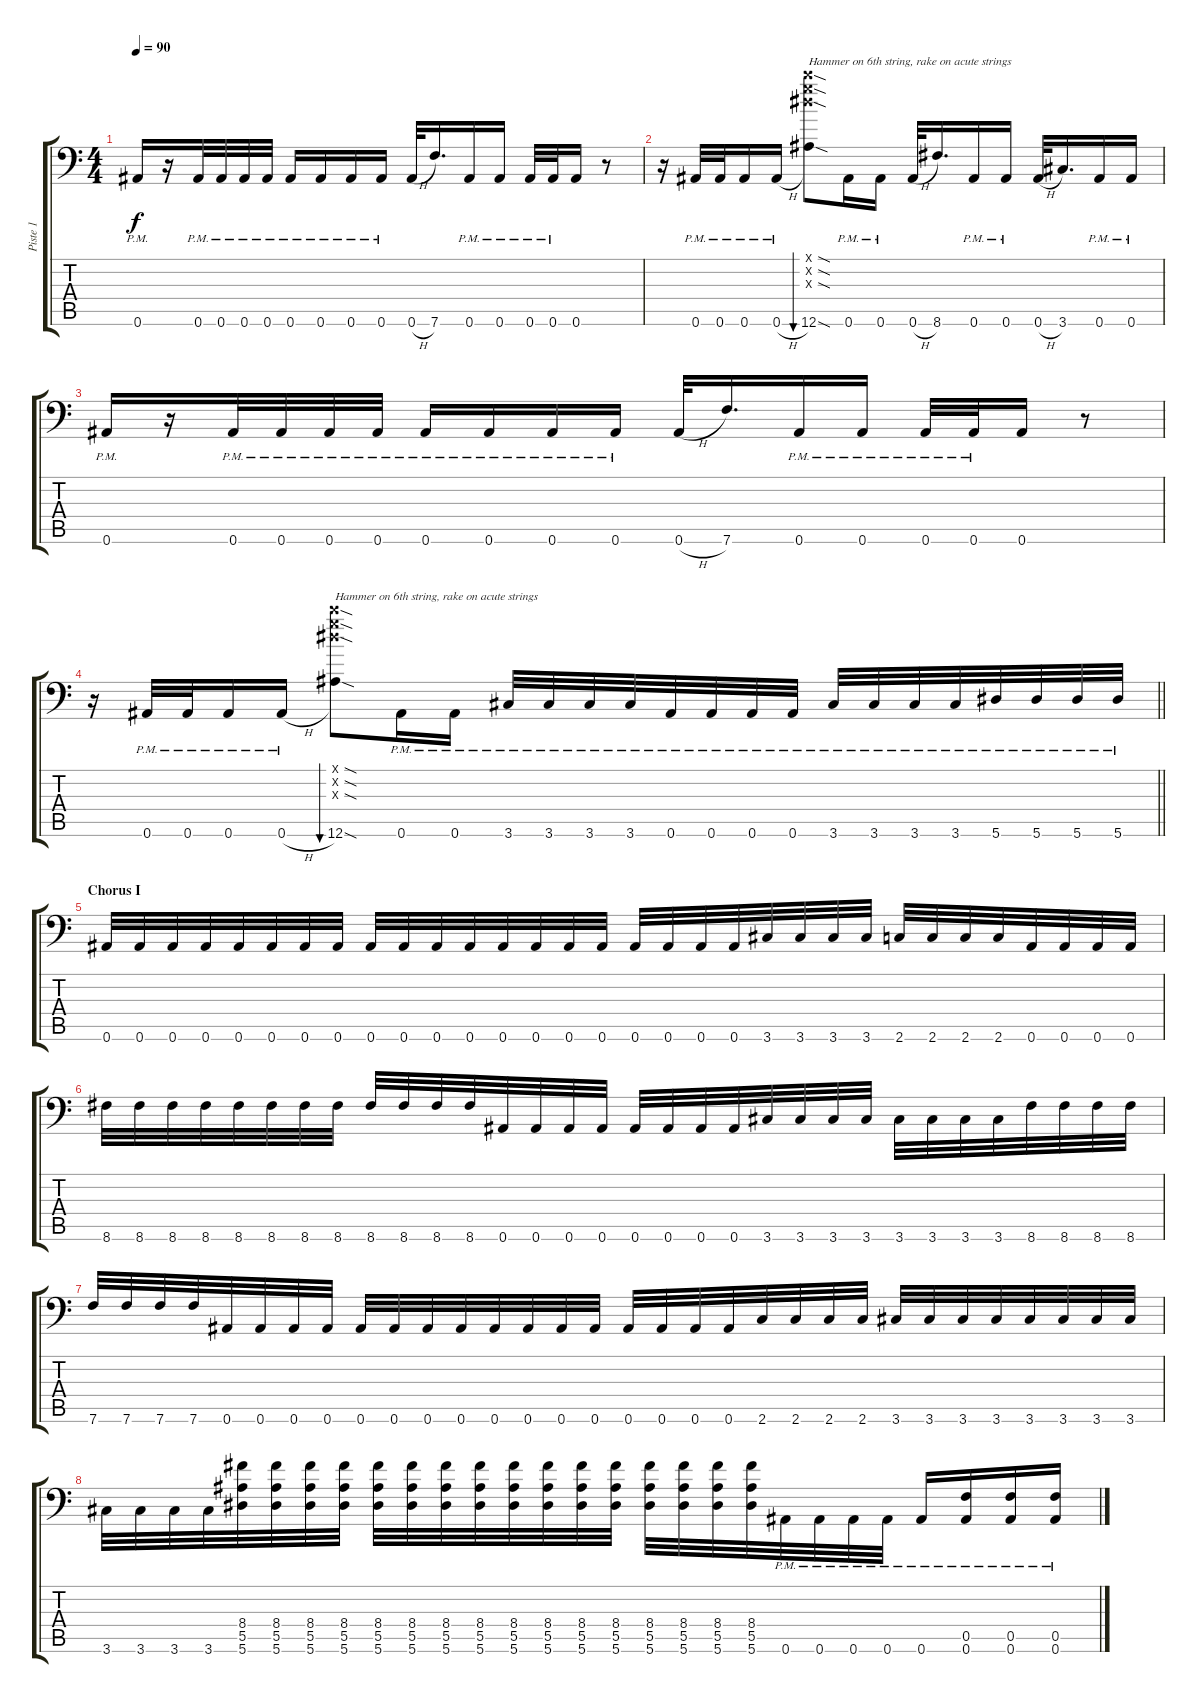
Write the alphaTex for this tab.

\track ("Piste 1" "Piste 1") {instrument distortionguitar}
\staff {score tabs}
\tuning (C4 G3 Eb3 Bb2 F2 Bb1) {hide}
\ts (4 4)
\tempo 90
\clef f4
\ks c
0.6{pm}.16{dy f} r.16 0.6{pm}.32 0.6{pm}.32 0.6{pm}.32 0.6{pm}.32 0.6{pm}.16 0.6{pm}.16 0.6{pm}.16 0.6{pm}.16 0.6{h}.32 7.6.16{d} 0.6{pm}.16 0.6{pm}.16 0.6{pm}.32 0.6{pm}.32 0.6.16 r.8 |
r.16 0.6{pm}.32 0.6{pm}.32 0.6{pm}.16 0.6{h pm}.16 (12.1{sod x} 12.2{sod x} 12.3{sod x} 12.6{sod}).8{bu 30 txt "Hammer on 6th string, rake on acute strings"} 0.6{pm}.16 0.6{pm}.16 0.6{h}.32 8.6.16{d} 0.6{pm}.16 0.6{pm}.16 0.6{h}.32 3.6.16{d} 0.6{pm}.16 0.6{pm}.16 |
0.6{pm}.16 r.16 0.6{pm}.32 0.6{pm}.32 0.6{pm}.32 0.6{pm}.32 0.6{pm}.16 0.6{pm}.16 0.6{pm}.16 0.6{pm}.16 0.6{h}.32 7.6.16{d} 0.6{pm}.16 0.6{pm}.16 0.6{pm}.32 0.6{pm}.32 0.6.16 r.8 |
\barLineRight lightlight
r.16 0.6{pm}.32 0.6{pm}.32 0.6{pm}.16 0.6{h pm}.16 (12.1{sod x} 12.2{sod x} 12.3{sod x} 12.6{sod}).8{bu 30 txt "Hammer on 6th string, rake on acute strings"} 0.6{pm}.16 0.6{pm}.16 3.6{pm}.32 3.6{pm}.32 3.6{pm}.32 3.6{pm}.32 0.6{pm}.32 0.6{pm}.32 0.6{pm}.32 0.6{pm}.32 3.6{pm}.32 3.6{pm}.32 3.6{pm}.32 3.6{pm}.32 5.6{pm}.32 5.6{pm}.32 5.6{pm}.32 5.6{pm}.32 |
\section ("" "Chorus I")
0.6.32 0.6.32 0.6.32 0.6.32 0.6.32 0.6.32 0.6.32 0.6.32 0.6.32 0.6.32 0.6.32 0.6.32 0.6.32 0.6.32 0.6.32 0.6.32 0.6.32 0.6.32 0.6.32 0.6.32 3.6.32 3.6.32 3.6.32 3.6.32 2.6.32 2.6.32 2.6.32 2.6.32 0.6.32 0.6.32 0.6.32 0.6.32 |
8.6.32 8.6.32 8.6.32 8.6.32 8.6.32 8.6.32 8.6.32 8.6.32 8.6.32 8.6.32 8.6.32 8.6.32 0.6.32 0.6.32 0.6.32 0.6.32 0.6.32 0.6.32 0.6.32 0.6.32 3.6.32 3.6.32 3.6.32 3.6.32 3.6.32 3.6.32 3.6.32 3.6.32 8.6.32 8.6.32 8.6.32 8.6.32 |
7.6.32 7.6.32 7.6.32 7.6.32 0.6.32 0.6.32 0.6.32 0.6.32 0.6.32 0.6.32 0.6.32 0.6.32 0.6.32 0.6.32 0.6.32 0.6.32 0.6.32 0.6.32 0.6.32 0.6.32 2.6.32 2.6.32 2.6.32 2.6.32 3.6.32 3.6.32 3.6.32 3.6.32 3.6.32 3.6.32 3.6.32 3.6.32 |
3.6.32 3.6.32 3.6.32 3.6.32 (8.4 5.5 5.6).32 (8.4 5.5 5.6).32 (8.4 5.5 5.6).32 (8.4 5.5 5.6).32 (8.4 5.5 5.6).32 (8.4 5.5 5.6).32 (8.4 5.5 5.6).32 (8.4 5.5 5.6).32 (8.4 5.5 5.6).32 (8.4 5.5 5.6).32 (8.4 5.5 5.6).32 (8.4 5.5 5.6).32 (8.4 5.5 5.6).32 (8.4 5.5 5.6).32 (8.4 5.5 5.6).32 (8.4 5.5 5.6).32 0.6{pm}.32 0.6{pm}.32 0.6{pm}.32 0.6{pm}.32 0.6{pm}.16 (0.5{pm} 0.6{pm}).16 (0.5{pm} 0.6{pm}).16 (0.5{pm} 0.6{pm}).16
